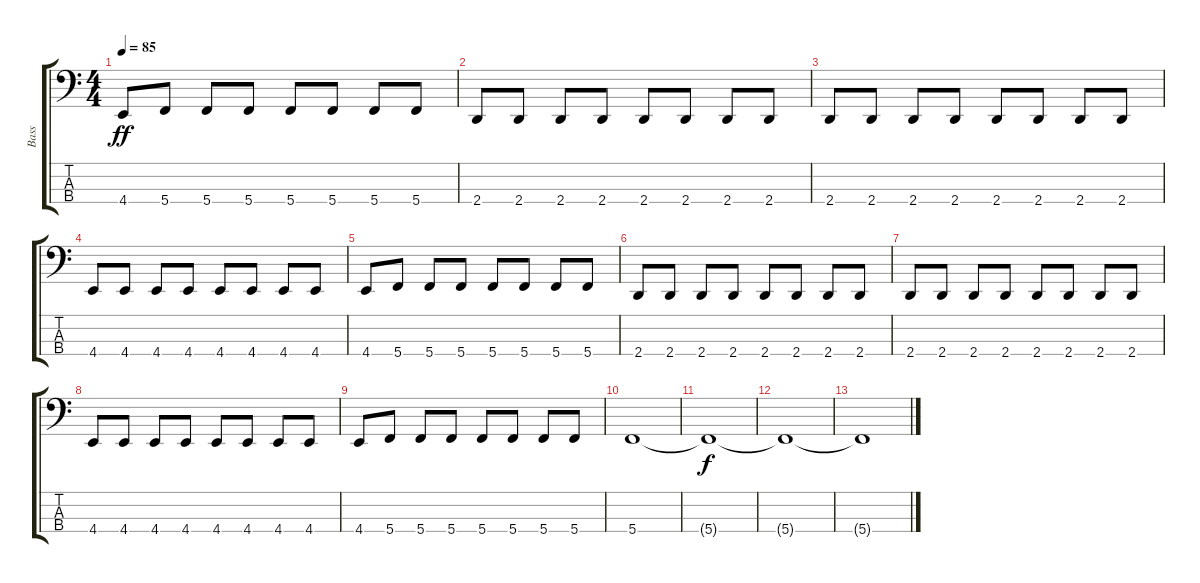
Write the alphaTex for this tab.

\track ("Bass" "Bass") {instrument electricbassfinger}
\staff {score tabs}
\tuning (F2 C2 G1 C1) {hide}
\ts (4 4)
\tempo 85
\clef f4
\ks c
4.4.8{dy ff} 5.4.8 5.4.8 5.4.8 5.4.8 5.4.8 5.4.8 5.4.8 |
2.4.8 2.4.8 2.4.8 2.4.8 2.4.8 2.4.8 2.4.8 2.4.8 |
2.4.8 2.4.8 2.4.8 2.4.8 2.4.8 2.4.8 2.4.8 2.4.8 |
4.4.8 4.4.8 4.4.8 4.4.8 4.4.8 4.4.8 4.4.8 4.4.8 |
4.4.8 5.4.8 5.4.8 5.4.8 5.4.8 5.4.8 5.4.8 5.4.8 |
2.4.8 2.4.8 2.4.8 2.4.8 2.4.8 2.4.8 2.4.8 2.4.8 |
2.4.8 2.4.8 2.4.8 2.4.8 2.4.8 2.4.8 2.4.8 2.4.8 |
4.4.8 4.4.8 4.4.8 4.4.8 4.4.8 4.4.8 4.4.8 4.4.8 |
4.4.8 5.4.8 5.4.8 5.4.8 5.4.8 5.4.8 5.4.8 5.4.8 |
5.4.1 |
5.4{t}.1{dy f} |
5.4{t}.1 |
5.4{t}.1
